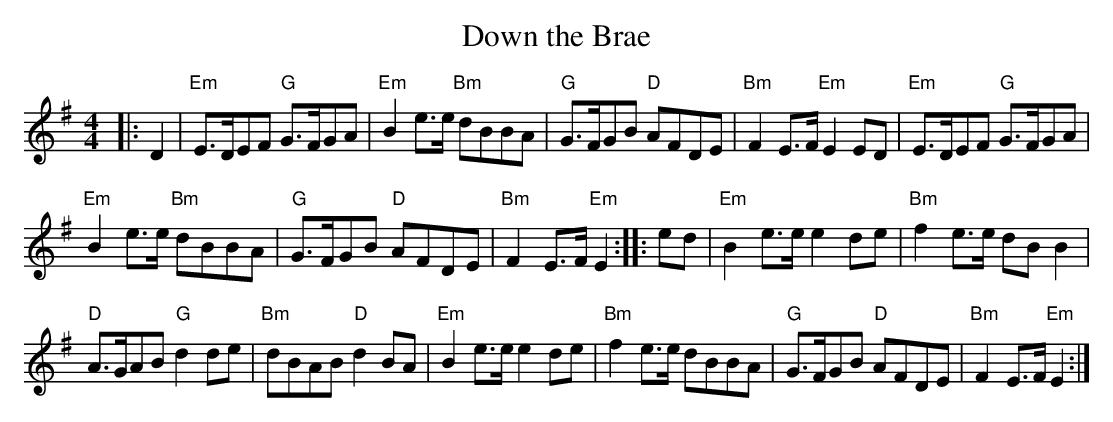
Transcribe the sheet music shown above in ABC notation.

X:1
T:Down the Brae
M:4/4
L:1/8
K:G
|:D2|"Em"E3/2D/EF "G"G3/2F/GA|"Em"B2 e3/2e/ "Bm"dBBA|"G"G3/2F/GB "D"AFDE|\
"Bm"F2 E3/2F/ "Em"E2 ED|"Em"E3/2D/EF "G"G3/2F/GA|
"Em"B2 e3/2e/ "Bm"dBBA|"G"G3/2F/GB "D"AFDE|\
"Bm"F2 E3/2F/ "Em"E2:||:ed|"Em"B2 e3/2e/ e2 de|"Bm"f2 e3/2e/ dB B2|
"D"A3/2G/AB "G"d2 de|"Bm"dBAB "D"d2 BA|"Em"B2 e3/2e/ e2 de|\
"Bm"f2 e3/2e/ dBBA|"G"G3/2F/GB "D"AFDE|"Bm"F2 E3/2F/ "Em"E2:|
